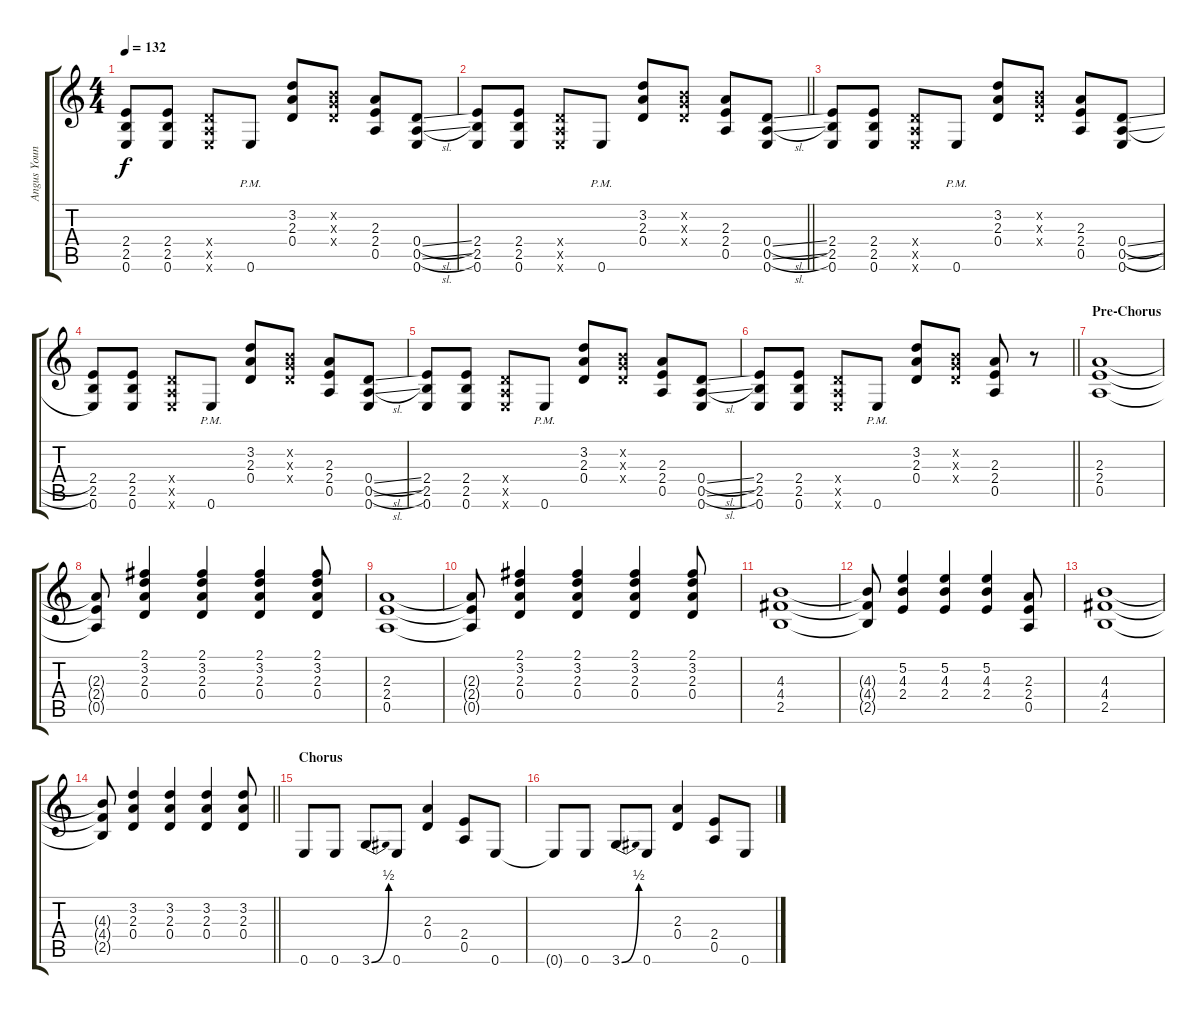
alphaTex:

\track ("Angus Young" "Angus Youn") {instrument overdrivenguitar}
\staff {score tabs}
\tuning (E4 B3 G3 D3 A2 E2) {hide}
\ts (4 4)
\tempo 132
\clef g2
\ks c
(2.4 2.5 0.6).8{dy f} (2.4 2.5 0.6).8 (0.4{x} 0.5{x} 0.6{x}).8 0.6{pm}.8 (3.2 2.3 0.4).8 (0.2{x} 0.3{x} 0.4{x}).8 (2.3 2.4 0.5).8 (0.4{sl} 0.5{sl} 0.6).8 |
\barLineRight lightlight
(2.4 2.5 0.6).8 (2.4 2.5 0.6).8 (0.4{x} 0.5{x} 0.6{x}).8 0.6{pm}.8 (3.2 2.3 0.4).8 (0.2{x} 0.3{x} 0.4{x}).8 (2.3 2.4 0.5).8 (0.4{sl} 0.5{sl} 0.6).8 |
(2.4 2.5 0.6).8 (2.4 2.5 0.6).8 (0.4{x} 0.5{x} 0.6{x}).8 0.6{pm}.8 (3.2 2.3 0.4).8 (0.2{x} 0.3{x} 0.4{x}).8 (2.3 2.4 0.5).8 (0.4{sl} 0.5{sl} 0.6).8 |
(2.4 2.5 0.6).8 (2.4 2.5 0.6).8 (0.4{x} 0.5{x} 0.6{x}).8 0.6{pm}.8 (3.2 2.3 0.4).8 (0.2{x} 0.3{x} 0.4{x}).8 (2.3 2.4 0.5).8 (0.4{sl} 0.5{sl} 0.6).8 |
(2.4 2.5 0.6).8 (2.4 2.5 0.6).8 (0.4{x} 0.5{x} 0.6{x}).8 0.6{pm}.8 (3.2 2.3 0.4).8 (0.2{x} 0.3{x} 0.4{x}).8 (2.3 2.4 0.5).8 (0.4{sl} 0.5{sl} 0.6).8 |
\barLineRight lightlight
(2.4 2.5 0.6).8 (2.4 2.5 0.6).8 (0.4{x} 0.5{x} 0.6{x}).8 0.6{pm}.8 (3.2 2.3 0.4).8 (0.2{x} 0.3{x} 0.4{x}).8 (2.3 2.4 0.5).8 r.8 |
\section ("" "Pre-Chorus")
(2.3 2.4 0.5).1 |
(2.3{t} 2.4{t} 0.5{t}).8 (2.1 3.2 2.3 0.4).4 (2.1 3.2 2.3 0.4).4 (2.1 3.2 2.3 0.4).4 (2.1 3.2 2.3 0.4).8 |
(2.3 2.4 0.5).1 |
(2.3{t} 2.4{t} 0.5{t}).8 (2.1 3.2 2.3 0.4).4 (2.1 3.2 2.3 0.4).4 (2.1 3.2 2.3 0.4).4 (2.1 3.2 2.3 0.4).8 |
(4.3 4.4 2.5).1 |
(4.3{t} 4.4{t} 2.5{t}).8 (5.2 4.3 2.4).4 (5.2 4.3 2.4).4 (5.2 4.3 2.4).4 (2.3 2.4 0.5).8 |
(4.3 4.4 2.5).1 |
\barLineRight lightlight
(4.3{t} 4.4{t} 2.5{t}).8 (3.2 2.3 0.4).4 (3.2 2.3 0.4).4 (3.2 2.3 0.4).4 (3.2 2.3 0.4).8 |
\section ("" "Chorus")
0.6.8 0.6.8 3.6{be (bend 0 0 60 2)}.8 0.6.8 (2.3 0.4).4 (2.4 0.5).8 0.6.8 |
0.6{t}.8 0.6.8 3.6{be (bend 0 0 60 2)}.8 0.6.8 (2.3 0.4).4 (2.4 0.5).8 0.6.8
